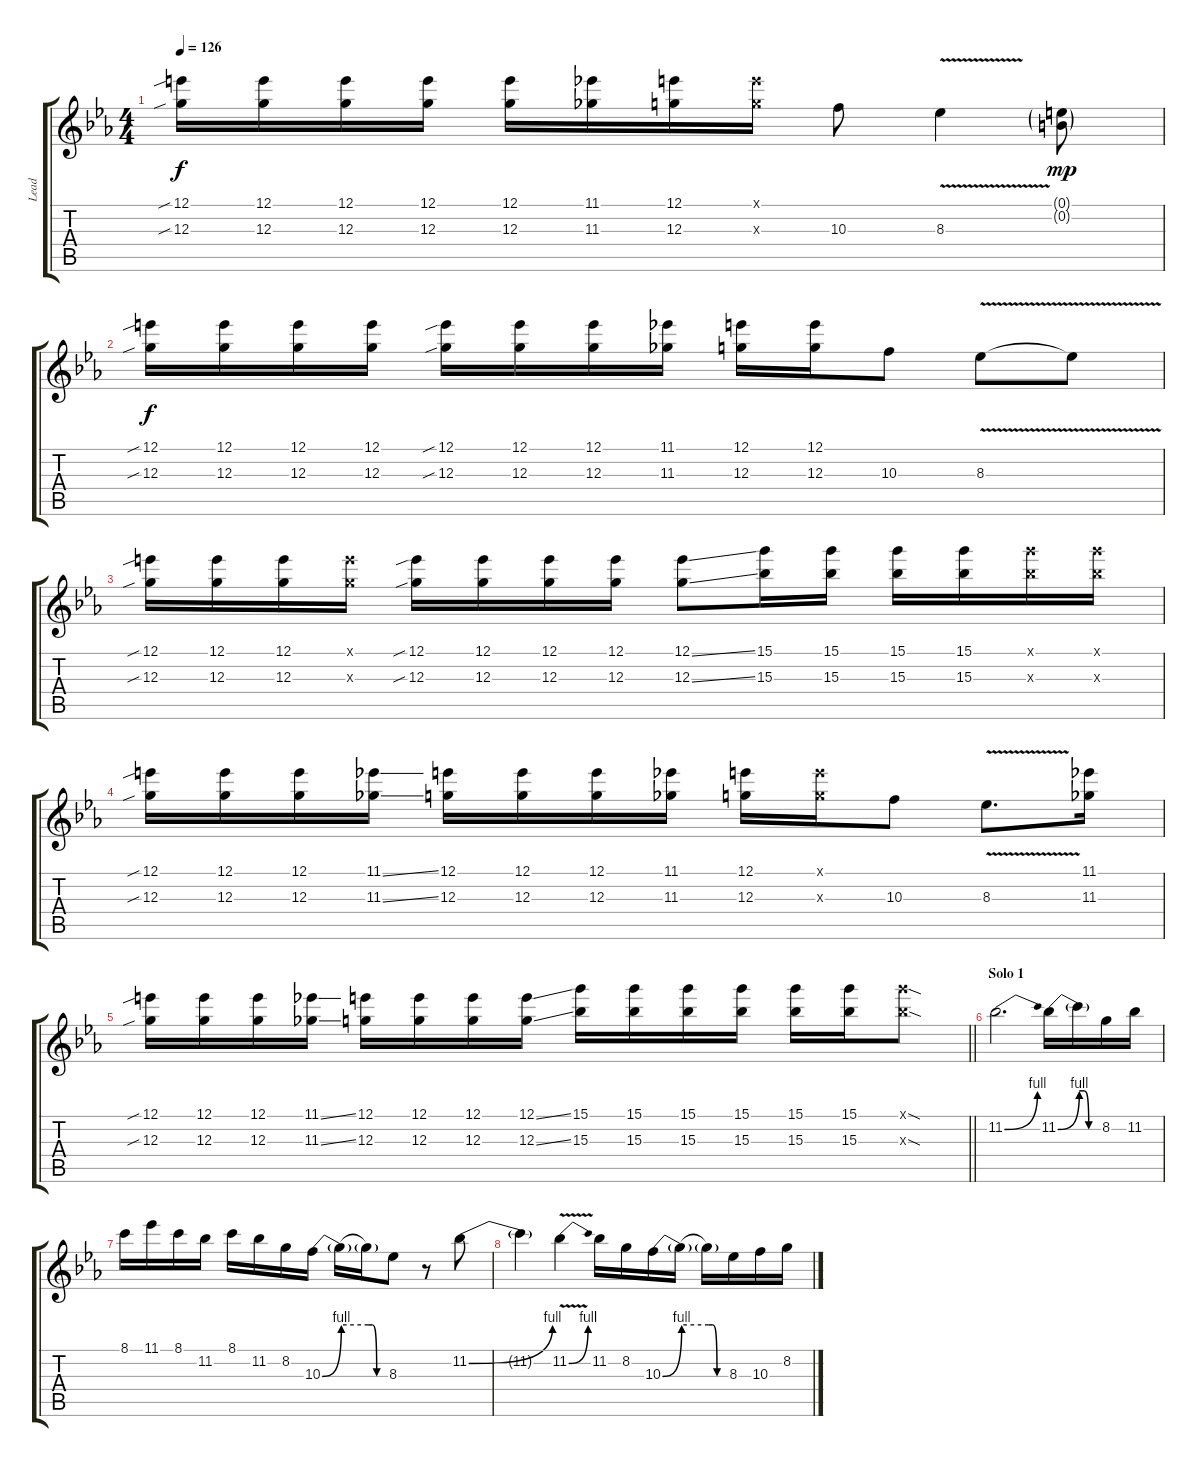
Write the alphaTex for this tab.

\track ("Lead" "Lead") {instrument distortionguitar}
\staff {score tabs}
\tuning (E4 B3 G3 D3 A2 E2) {hide}
\ts (4 4)
\tempo 126
\clef g2
\ks eb
(12.1{sib} 12.3{sib}).16{dy f} (12.1 12.3).16 (12.1 12.3).16 (12.1 12.3).16 (12.1 12.3).16 (11.1 11.3).16 (12.1 12.3).16 (12.1{x} 12.3{x}).16 10.3.8 8.3{v}.4 (0.1{g} 0.2{g}).8{dy mp} |
(12.1{sib} 12.3{sib}).16{dy f} (12.1 12.3).16 (12.1 12.3).16 (12.1 12.3).16 (12.1{sib} 12.3{sib}).16 (12.1 12.3).16 (12.1 12.3).16 (11.1 11.3).16 (12.1 12.3).16 (12.1 12.3).16 10.3.8 8.3{v}.8 8.3{t}.8 |
(12.1{sib} 12.3{sib}).16 (12.1 12.3).16 (12.1 12.3).16 (12.1{x} 12.3{x}).16 (12.1{sib} 12.3{sib}).16 (12.1 12.3).16 (12.1 12.3).16 (12.1 12.3).16 (12.1{ss} 12.3{ss}).8 (15.1 15.3).16 (15.1 15.3).16 (15.1 15.3).16 (15.1 15.3).16 (15.1{x} 15.3{x}).16 (15.1{x} 15.3{x}).16 |
(12.1{sib} 12.3{sib}).16 (12.1 12.3).16 (12.1 12.3).16 (11.1{ss} 11.3{ss}).16 (12.1 12.3).16 (12.1 12.3).16 (12.1 12.3).16 (11.1 11.3).16 (12.1 12.3).16 (12.1{x} 12.3{x}).16 10.3.8 8.3{v}.8{d} (11.1 11.3).16 |
\barLineRight lightlight
(12.1{sib} 12.3{sib}).16 (12.1 12.3).16 (12.1 12.3).16 (11.1{ss} 11.3{ss}).16 (12.1 12.3).16 (12.1 12.3).16 (12.1 12.3).16 (12.1{ss} 12.3{ss}).16 (15.1 15.3).16 (15.1 15.3).16 (15.1 15.3).16 (15.1 15.3).16 (15.1 15.3).16 (15.1 15.3).16 (15.1{sod x} 15.3{sod x}).8 |
\section ("" "Solo 1")
11.2{be (bend 0 0 60 4)}.2{d} 11.2{be (bend 0 0 60 4)}.16 11.2{be (custom 0 4 15 4 30 0 60 0) t}.16 8.2.16 11.2.16 |
8.1.16 11.1.16 8.1.16 11.2.16 8.1.16 11.2.16 8.2.16 10.3{be (bend 0 0 60 4)}.16 10.3{be (hold 0 4 60 4) t}.16 10.3{be (custom 0 4 15 4 30 0 60 0) t}.16 8.3.8 r.8 11.2{be (bend 0 0 60 4)}.8 |
11.2{t}.4 11.2{be (bend 0 0 60 4) v}.4 11.2.16 8.2.16 10.3{be (bend 0 0 60 4)}.16 10.3{be (hold 0 4 60 4) t}.16 10.3{be (custom 0 4 15 4 30 0 60 0) t}.16 8.3.16 10.3.16 8.2.16
